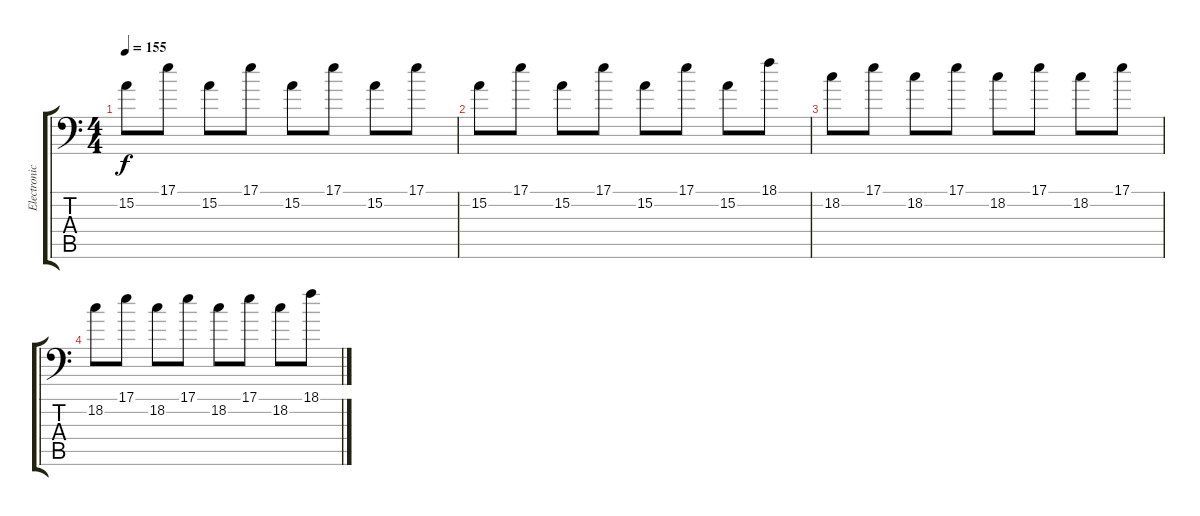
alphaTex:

\track ("Electronica" "Electronic") {instrument lead1square}
\staff {score tabs}
\tuning (B3 Gb3 D3 A2 E2 A1) {hide}
\ts (4 4)
\tempo 155
\clef f4
\ks c
15.2.8{dy f} 17.1.8 15.2.8 17.1.8 15.2.8 17.1.8 15.2.8 17.1.8 |
15.2.8 17.1.8 15.2.8 17.1.8 15.2.8 17.1.8 15.2.8 18.1.8 |
18.2.8 17.1.8 18.2.8 17.1.8 18.2.8 17.1.8 18.2.8 17.1.8 |
18.2.8 17.1.8 18.2.8 17.1.8 18.2.8 17.1.8 18.2.8 18.1.8
